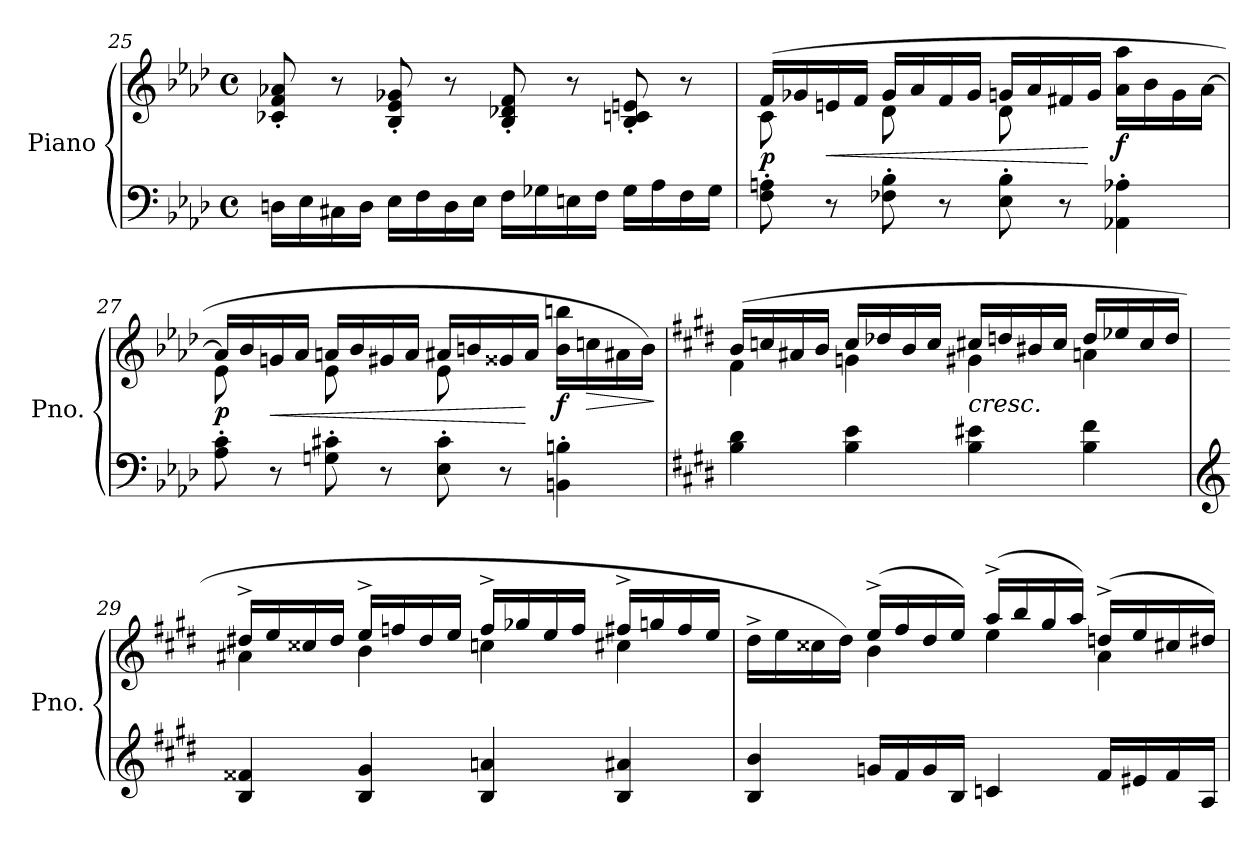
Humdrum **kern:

**kern	**kern	**dynam
*part1	*part1	*part1
*staff2	*staff1	*staff1/2
*I"Piano	*	*
*I'Pno.	*	*
*clefF4	*clefG2	*
*k[b-e-a-d-]	*k[b-e-a-d-]	*
*M4/4	*M4/4	*
*met(c)	*met(c)	*
=25	=25	=25
16Dn\LL	8c-X/' 8f/' 8a-X/'	.
16E-\	.	.
16C#X<\	8r	.
16D\JJ	.	.
16E-\LL	8B-/' 8e-/' 8g-X/'	.
16F\	.	.
16D<\	8r	.
16E-\JJ	.	.
16F\LL	8B-/' 8d-X/' 8f/'	.
16G-X\	.	.
16En<\	8r	.
16F\JJ	.	.
16G-\LL	8B-/' 8cn/' 8en/'	.
16A-\	.	.
16F<\	8r	.
16G-\JJ	.	.
!!LO:LB:g=z
=26	=26	=26
*	*^	*
!	!	!	!LO:DY:b
8F\<' 8An\<'	(>16f/LL	8c\	p
.	16g-X/	.	.
!	!	!	!LO:HP:b
8r	16en/	8ryy	<
.	16f/JJ	.	.
8F-X\<' 8B-\<'	16g-/LL	8d-\	.
.	16a-/	.	.
8r	16f/	8ryy	.
.	16g-/JJ	.	.
8E-\<' 8B-\<'	16gn/LL	8d-\	.
.	16a-/	.	.
8r	16f#X/	4.ryy	.
.	16g/JJ	.	[
!	!	!	!LO:DY:b
4AA-X\' 4A-X\'	16a-\ 16aa-\LL	.	f
.	16b-\	.	.
.	16g\	.	.
.	[16a-\JJ	.	.
=27	=27	=27	=27
!	!	!	!LO:DY:b
8A-\<' 8c\<'	16a-/LL]	8e-\	p
.	16b-/	.	.
!	!	!	!LO:HP:b
8r	16gn/	8ryy	<
.	16a-/JJ	.	.
8Gn\<' 8c#X\<'	16an/LL	8e-\	.
.	16b-/	.	.
8r	16g#X/	8ryy	.
.	16a/JJ	.	.
8E-\<' 8c#\<'	16a#X/LL	8e-\	.
.	16bn/	.	.
8r	16g##X/	4.ryy	.
.	16a#/JJ	.	[
!	!	!	!LO:DY:b
4BBn\' 4Bn\'	16b\ 16bbn\LL	.	f
!	!	!	!LO:HP:b
.	16ccn\	.	>
.	16a#X\	.	.
.	16b\JJ)	.	.
*	*v	*v	*
.	.	]
!!LO:PB:g=z
=28	=28	=28
*k[f#c#g#d#]	*k[f#c#g#d#]	*
*	*^	*
4B\< 4d#\<	(>16b/LL	4f#\	.
.	16ccn/	.	.
.	16a#X/	.	.
.	16b/JJ	.	.
4B\< 4e\<	16cc/LL	4gn\	.
.	16dd-X/	.	.
.	16b/	.	.
.	16cc/JJ	.	.
!	!LO:TX:b:i:t=cresc.	!	!
4B\< 4e#X\<	16cc#X/LL	4g#X\	.
.	16ddn/	.	.
.	16b#X/	.	.
.	16cc#/JJ	.	.
4B\< 4f#\<	16dd/LL	4an\	.
.	16ee-X/	.	.
.	16cc#/	.	.
.	16dd/JJ	.	.
=29	=29	=29	=29
*clefG2	*	*	*
4B/< 4f##X/<	16dd#X^/LL	4a#X\	.
.	16ee/	.	.
.	16cc##X/	.	.
.	16dd#/JJ	.	.
4B/< 4g#/<	16ee^/LL	4b\	.
.	16ffn/	.	.
.	16dd#/	.	.
.	16ee/JJ	.	.
4B/< 4an/<	16ff^/LL	4ccn\	.
.	16gg-X/	.	.
.	16ee/	.	.
.	16ff/JJ	.	.
4B/< 4a#X/<	16ff#X^/LL	4cc#X\	.
.	16ggn/	.	.
.	16ff#/	.	.
.	16ee/JJ	.	.
!!LO:LB:g=z	!!
=30	=30	=30	=30
4B/ 4b/	16dd#^\LL	4ryy	.
.	16ee\	.	.
.	16cc##X\	.	.
.	16dd#\JJ)	.	.
16gn</LL	(>16ee^/LL	4b\	.
16f#</	16ff#/	.	.
16g</	16dd#/	.	.
16B</JJ	16ee/JJ)	.	.
4cn</	(>16aa^/LL	4ee<\	.
.	16bb/	.	.
.	16gg#/	.	.
.	16aa/JJ)	.	.
16f#/LL	(>16ddn^/LL	4a<\	.
16e#X/	16ee/	.	.
16f#/	16cc#X/	.	.
16A</JJ	16dd#X/JJ)	.	.
*	*v	*v	*
=	=	=
*-	*-	*-
